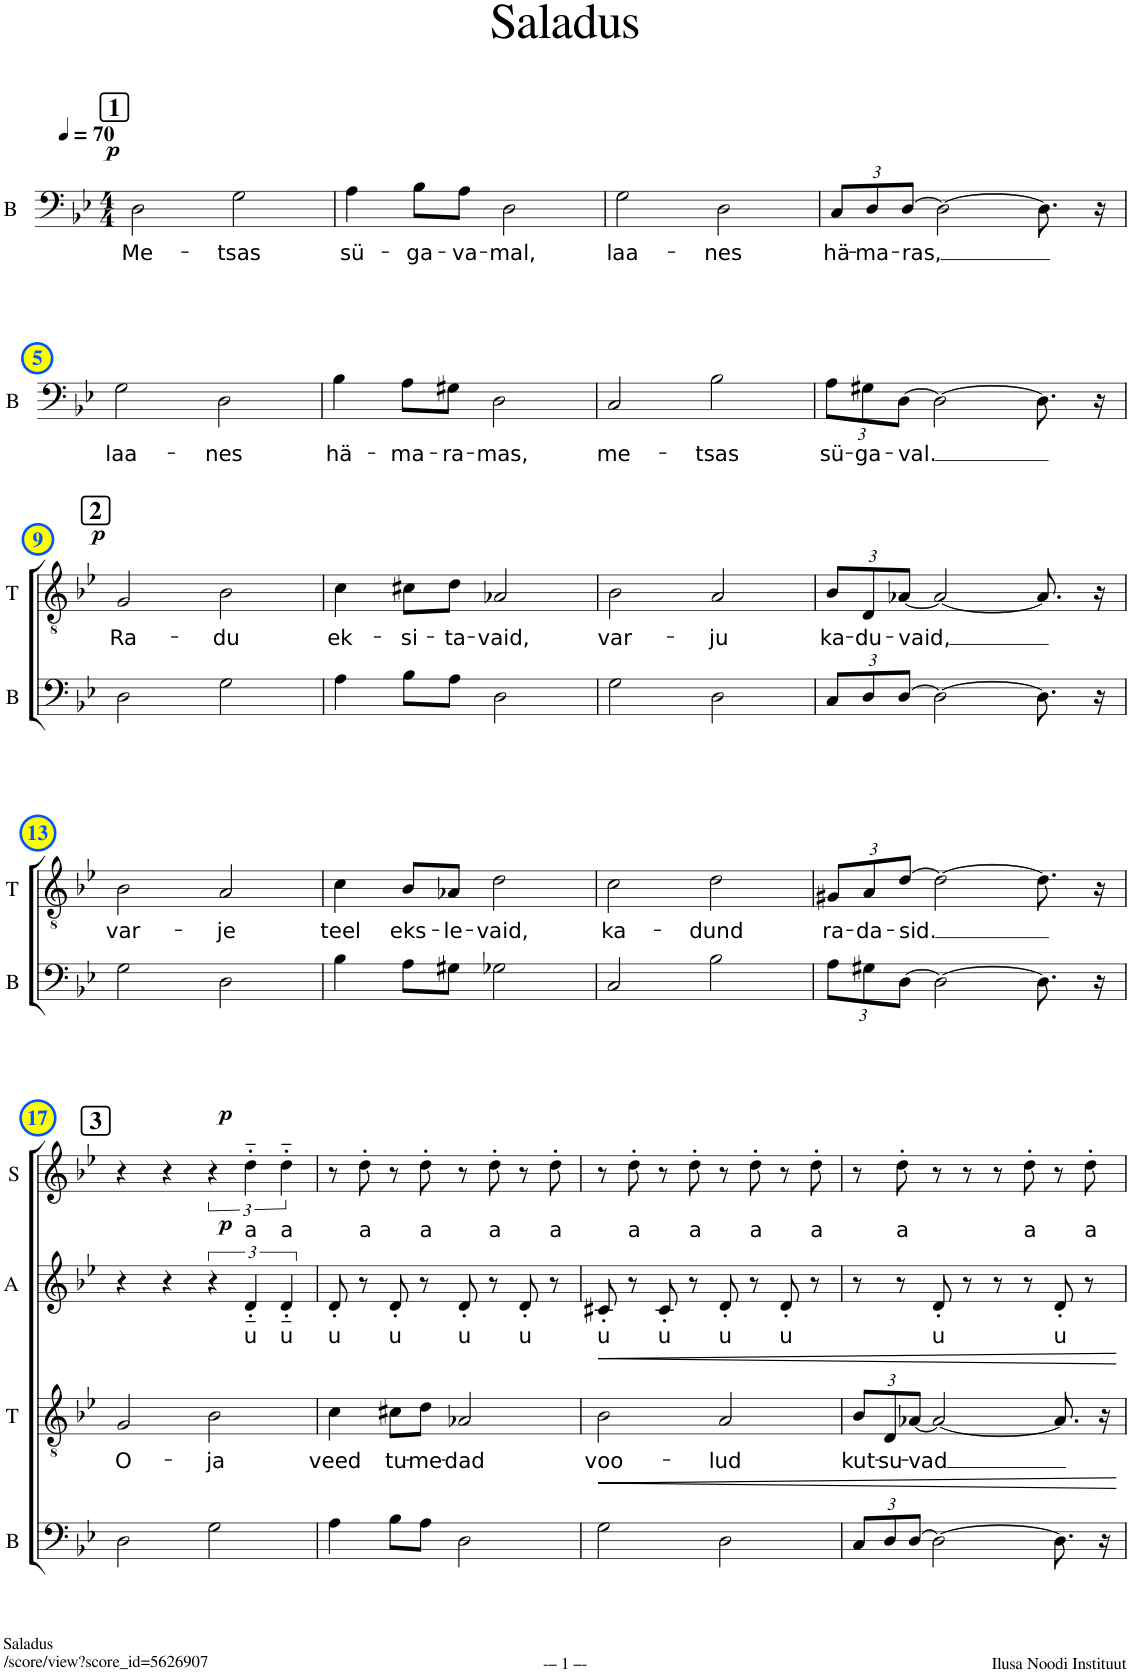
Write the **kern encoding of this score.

**kern	**text	**dynam	**kern	**text	**dynam	**kern	**text	**dynam	**kern	**text	**dynam
*part4	*part4	*part4	*part3	*part3	*part3	*part2	*part2	*part2	*part1	*part1	*part1
*staff4	*staff4	*staff4	*staff3	*staff3	*staff3	*staff2	*staff2	*staff2	*staff1	*staff1	*staff1
*I"B	*	*	*I"T	*	*	*I"A	*	*	*I"S	*	*
*I'B	*	*	*I'T	*	*	*I'A	*	*	*I'S	*	*
*clefF4	*	*	*clefGv2	*	*	*clefG2	*	*	*clefG2	*	*
*	*	*	*	*	*	*Trd1c2	*	*	*	*	*
*k[b-e-]	*	*	*k[b-e-]	*	*	*k[b-e-]	*	*	*k[b-e-]	*	*
*M4/4	*	*	*M4/4	*	*	*M4/4	*	*	*M4/4	*	*
*MM70	*	*	*MM70	*	*	*MM70	*	*	*MM70	*	*
!!LO:REH:place=s1:a:B:cj:fs=14:t=1
=1	=1	=1	=1	=1	=1	=1	=1	=1	=1	=1	=1
!	!LO:LY:b	!LO:DY:a	!	!	!	!	!	!	!	!	!
2D\	Me-	p	1r	.	.	1r	.	.	1r	.	.
!	!LO:LY:b	!	!	!	!	!	!	!	!	!	!
2G\	-tsas	.	.	.	.	.	.	.	.	.	.
=2	=2	=2	=2	=2	=2	=2	=2	=2	=2	=2	=2
!	!LO:LY:b	!	!	!	!	!	!	!	!	!	!
4A\	sü-	.	1r	.	.	1r	.	.	1r	.	.
!	!LO:LY:b	!	!	!	!	!	!	!	!	!	!
8B-\L	-ga-	.	.	.	.	.	.	.	.	.	.
!	!LO:LY:b	!	!	!	!	!	!	!	!	!	!
8A\J	-va-	.	.	.	.	.	.	.	.	.	.
!	!LO:LY:b	!	!	!	!	!	!	!	!	!	!
2D\	-mal,	.	.	.	.	.	.	.	.	.	.
=3	=3	=3	=3	=3	=3	=3	=3	=3	=3	=3	=3
!	!LO:LY:b	!	!	!	!	!	!	!	!	!	!
2G\	laa-	.	1r	.	.	1r	.	.	1r	.	.
!	!LO:LY:b	!	!	!	!	!	!	!	!	!	!
2D\	-nes	.	.	.	.	.	.	.	.	.	.
=4	=4	=4	=4	=4	=4	=4	=4	=4	=4	=4	=4
*Xbrackettup	*	*	*	*	*	*	*	*	*	*	*
!	!LO:LY:b	!	!	!	!	!	!	!	!	!	!
12C/L	hä-	.	1r	.	.	1r	.	.	1r	.	.
!	!LO:LY:b	!	!	!	!	!	!	!	!	!	!
12D/	-ma-	.	.	.	.	.	.	.	.	.	.
!	!LO:LY:b	!	!	!	!	!	!	!	!	!	!
[12D/J	-ras,	.	.	.	.	.	.	.	.	.	.
2D\_	.	.	.	.	.	.	.	.	.	.	.
8.D\]	.	.	.	.	.	.	.	.	.	.	.
16r	.	.	.	.	.	.	.	.	.	.	.
!!LO:LB:g=z
=5	=5	=5	=5	=5	=5	=5	=5	=5	=5	=5	=5
!	!LO:LY:b	!	!	!	!	!	!	!	!	!	!
2G\	laa-	.	1r	.	.	1r	.	.	1r	.	.
!	!LO:LY:b	!	!	!	!	!	!	!	!	!	!
2D\	-nes	.	.	.	.	.	.	.	.	.	.
=6	=6	=6	=6	=6	=6	=6	=6	=6	=6	=6	=6
!	!LO:LY:b	!	!	!	!	!	!	!	!	!	!
4B-\	hä-	.	1r	.	.	1r	.	.	1r	.	.
!	!LO:LY:b	!	!	!	!	!	!	!	!	!	!
8A\L	-ma-	.	.	.	.	.	.	.	.	.	.
!	!LO:LY:b	!	!	!	!	!	!	!	!	!	!
8G#X\J	-ra-	.	.	.	.	.	.	.	.	.	.
!	!LO:LY:b	!	!	!	!	!	!	!	!	!	!
2D\	-mas,	.	.	.	.	.	.	.	.	.	.
=7	=7	=7	=7	=7	=7	=7	=7	=7	=7	=7	=7
!	!LO:LY:b	!	!	!	!	!	!	!	!	!	!
2C/	me-	.	1r	.	.	1r	.	.	1r	.	.
!	!LO:LY:b	!	!	!	!	!	!	!	!	!	!
2B-\	-tsas	.	.	.	.	.	.	.	.	.	.
=8	=8	=8	=8	=8	=8	=8	=8	=8	=8	=8	=8
!	!LO:LY:b	!	!	!	!	!	!	!	!	!	!
12A\L	sü-	.	1r	.	.	1r	.	.	1r	.	.
!	!LO:LY:b	!	!	!	!	!	!	!	!	!	!
12G#X\	-ga-	.	.	.	.	.	.	.	.	.	.
!	!LO:LY:b	!	!	!	!	!	!	!	!	!	!
[12D\J	-val.	.	.	.	.	.	.	.	.	.	.
2D\_	.	.	.	.	.	.	.	.	.	.	.
8.D\]	.	.	.	.	.	.	.	.	.	.	.
16r	.	.	.	.	.	.	.	.	.	.	.
!!LO:LB:g=z
!!LO:REH:place=s1:a:B:cj:fs=14:t=2
=9	=9	=9	=9	=9	=9	=9	=9	=9	=9	=9	=9
!	!LO:LY:b	!	!	!LO:LY:b	!LO:DY:a	!	!	!	!	!	!
2D\	Ra-	.	2G/	Ra-	p	1r	.	.	1r	.	.
!	!LO:LY:b	!	!	!LO:LY:b	!	!	!	!	!	!	!
2G\	-du	.	2B-\	-du	.	.	.	.	.	.	.
=10	=10	=10	=10	=10	=10	=10	=10	=10	=10	=10	=10
!	!LO:LY:b	!	!	!LO:LY:b	!	!	!	!	!	!	!
4A\	ek-	.	4c\	ek-	.	1r	.	.	1r	.	.
!	!LO:LY:b	!	!	!LO:LY:b	!	!	!	!	!	!	!
8B-\L	-si-	.	8c#X\L	-si-	.	.	.	.	.	.	.
!	!LO:LY:b	!	!	!LO:LY:b	!	!	!	!	!	!	!
8A\J	-ta-	.	8d\J	-ta-	.	.	.	.	.	.	.
!	!LO:LY:b	!	!	!LO:LY:b	!	!	!	!	!	!	!
2D\	-vaid,	.	2A-X/	-vaid,	.	.	.	.	.	.	.
=11	=11	=11	=11	=11	=11	=11	=11	=11	=11	=11	=11
!	!LO:LY:b	!	!	!LO:LY:b	!	!	!	!	!	!	!
2G\	var-	.	2B-\	var-	.	1r	.	.	1r	.	.
!	!LO:LY:b	!	!	!LO:LY:b	!	!	!	!	!	!	!
2D\	-ju	.	2A/	-ju	.	.	.	.	.	.	.
=12	=12	=12	=12	=12	=12	=12	=12	=12	=12	=12	=12
!	!LO:LY:b	!	!	!	!	!	!	!	!	!	!
*	*	*	*Xbrackettup	*	*	*	*	*	*	*	*
!	!	!	!	!LO:LY:b	!	!	!	!	!	!	!
12C/L	ka-	.	12B-/L	ka-	.	1r	.	.	1r	.	.
!	!LO:LY:b	!	!	!LO:LY:b	!	!	!	!	!	!	!
12D/	-du-	.	12D/	-du-	.	.	.	.	.	.	.
!	!LO:LY:b	!	!	!LO:LY:b	!	!	!	!	!	!	!
[12D/J	-vaid,	.	[12A-X/J	-vaid,	.	.	.	.	.	.	.
2D\_	.	.	2A-/_	.	.	.	.	.	.	.	.
8.D\]	.	.	8.A-/]	.	.	.	.	.	.	.	.
16r	.	.	16r	.	.	.	.	.	.	.	.
!!LO:LB:g=z
=13	=13	=13	=13	=13	=13	=13	=13	=13	=13	=13	=13
!	!LO:LY:b	!	!	!LO:LY:b	!	!	!	!	!	!	!
2G\	var-	.	2B-\	var-	.	1r	.	.	1r	.	.
!	!LO:LY:b	!	!	!LO:LY:b	!	!	!	!	!	!	!
2D\	-je	.	2A/	-je	.	.	.	.	.	.	.
=14	=14	=14	=14	=14	=14	=14	=14	=14	=14	=14	=14
!	!LO:LY:b	!	!	!LO:LY:b	!	!	!	!	!	!	!
4B-\	teel	.	4c\	teel	.	1r	.	.	1r	.	.
!	!LO:LY:b	!	!	!LO:LY:b	!	!	!	!	!	!	!
8A\L	eks-	.	8B-/L	eks-	.	.	.	.	.	.	.
!	!LO:LY:b	!	!	!LO:LY:b	!	!	!	!	!	!	!
8G#X\J	-le-	.	8A-X/J	-le-	.	.	.	.	.	.	.
!	!LO:LY:b	!	!	!LO:LY:b	!	!	!	!	!	!	!
2G-X\	-vaid,	.	2d\	-vaid,	.	.	.	.	.	.	.
=15	=15	=15	=15	=15	=15	=15	=15	=15	=15	=15	=15
!	!LO:LY:b	!	!	!LO:LY:b	!	!	!	!	!	!	!
2C/	ka-	.	2c\	ka-	.	1r	.	.	1r	.	.
!	!LO:LY:b	!	!	!LO:LY:b	!	!	!	!	!	!	!
2B-\	-dund	.	2d\	-dund	.	.	.	.	.	.	.
=16	=16	=16	=16	=16	=16	=16	=16	=16	=16	=16	=16
!	!LO:LY:b	!	!	!LO:LY:b	!	!	!	!	!	!	!
12A\L	ra-	.	12G#X/L	ra-	.	1r	.	.	1r	.	.
!	!LO:LY:b	!	!	!LO:LY:b	!	!	!	!	!	!	!
12G#X\	-da-	.	12A/	-da-	.	.	.	.	.	.	.
!	!LO:LY:b	!	!	!LO:LY:b	!	!	!	!	!	!	!
[12D\J	-sid.	.	[12d/J	-sid.	.	.	.	.	.	.	.
2D\_	.	.	2d\_	.	.	.	.	.	.	.	.
8.D\]	.	.	8.d\]	.	.	.	.	.	.	.	.
16r	.	.	16r	.	.	.	.	.	.	.	.
!!LO:LB:g=z
!!LO:REH:place=s1:a:B:cj:fs=14:t=3
=17	=17	=17	=17	=17	=17	=17	=17	=17	=17	=17	=17
!	!	!	!	!LO:LY:b	!	!	!	!	!	!	!
2D\	.	.	2G/	O-	.	4r	.	.	4r	.	.
.	.	.	.	.	.	4r	.	.	4r	.	.
!	!	!	!	!LO:LY:b	!	!	!	!	!	!	!
2G\	.	.	2B-\	-ja	.	6r	.	.	6r	.	.
!	!	!	!	!	!	!	!LO:LY:b	!LO:DY:a	!	!LO:LY:b	!LO:DY:a
.	.	.	.	.	.	6d'~/	u	p	6dd'~\	a	p
!	!	!	!	!	!	!	!LO:LY:b	!	!	!LO:LY:b	!
.	.	.	.	.	.	6d'~/	u	.	6dd'~\	a	.
=18	=18	=18	=18	=18	=18	=18	=18	=18	=18	=18	=18
!	!	!	!	!LO:LY:b	!	!	!LO:LY:b	!	!	!	!
4A\	.	.	4c\	veed	.	8d'/	u	.	8r	.	.
!	!	!	!	!	!	!	!	!	!	!LO:LY:b	!
.	.	.	.	.	.	8r	.	.	8dd'\	a	.
!	!	!	!	!LO:LY:b	!	!	!LO:LY:b	!	!	!	!
8B-\L	.	.	8c#X\L	tu-	.	8d'/	u	.	8r	.	.
!	!	!	!	!LO:LY:b	!	!	!	!	!	!LO:LY:b	!
8A\J	.	.	8d\J	-me-	.	8r	.	.	8dd'\	a	.
!	!	!	!	!LO:LY:b	!	!	!LO:LY:b	!	!	!	!
2D\	.	.	2A-X/	-dad	.	8d'/	u	.	8r	.	.
!	!	!	!	!	!	!	!	!	!	!LO:LY:b	!
.	.	.	.	.	.	8r	.	.	8dd'\	a	.
!	!	!	!	!	!	!	!LO:LY:b	!	!	!	!
.	.	.	.	.	.	8d'/	u	.	8r	.	.
!	!	!	!	!	!	!	!	!	!	!LO:LY:b	!
.	.	.	.	.	.	8r	.	.	8dd'\	a	.
=19	=19	=19	=19	=19	=19	=19	=19	=19	=19	=19	=19
!	!	!LO:HP:b	!	!LO:LY:b	!LO:HP:b	!	!LO:LY:b	!	!	!	!
2G\	.	<	2B-\	voo-	<	8c#X'/	u	.	8r	.	.
!	!	!	!	!	!	!	!	!	!	!LO:LY:b	!
.	.	.	.	.	.	8r	.	.	8dd'\	a	.
!	!	!	!	!	!	!	!LO:LY:b	!	!	!	!
.	.	.	.	.	.	8c#'/	u	.	8r	.	.
!	!	!	!	!	!	!	!	!	!	!LO:LY:b	!
.	.	.	.	.	.	8r	.	.	8dd'\	a	.
!	!	!	!	!LO:LY:b	!	!	!LO:LY:b	!	!	!	!
2D\	.	.	2A/	-lud	.	8d'/	u	.	8r	.	.
!	!	!	!	!	!	!	!	!	!	!LO:LY:b	!
.	.	.	.	.	.	8r	.	.	8dd'\	a	.
!	!	!	!	!	!	!	!LO:LY:b	!	!	!	!
.	.	.	.	.	.	8d'/	u	.	8r	.	.
!	!	!	!	!	!	!	!	!	!	!LO:LY:b	!
.	.	.	.	.	.	8r	.	.	8dd'\	a	.
=20	=20	=20	=20	=20	=20	=20	=20	=20	=20	=20	=20
!	!	!	!	!LO:LY:b	!	!	!	!	!	!	!
12C/L	.	.	12B-/L	kut-	.	8r	.	.	8r	.	.
!	!	!	!	!LO:LY:b	!	!	!	!	!	!	!
12D/	.	.	12D/	-su-	.	.	.	.	.	.	.
!	!	!	!	!	!	!	!	!	!	!LO:LY:b	!
.	.	.	.	.	.	8r	.	.	8dd'\	a	.
!	!	!	!	!LO:LY:b	!	!	!	!	!	!	!
[12D/J	.	.	[12A-X/J	-vad	.	.	.	.	.	.	.
!	!	!	!	!	!	!	!LO:LY:b	!	!	!	!
2D\_	.	.	2A-/_	.	.	8d'/	u	.	8r	.	.
.	.	.	.	.	.	8r	.	.	8r	.	.
.	.	.	.	.	.	8r	.	.	8r	.	.
!	!	!	!	!	!	!	!	!	!	!LO:LY:b	!
.	.	.	.	.	.	8r	.	.	8dd'\	a	.
!	!	!	!	!	!	!	!LO:LY:b	!	!	!	!
8.D\]	.	.	8.A-/]	.	.	8d'/	u	.	8r	.	.
!	!	!	!	!	!	!	!	!	!	!LO:LY:b	!
.	.	.	.	.	.	8r	.	.	8dd'\	a	.
16r	.	.	16r	.	.	.	.	.	.	.	.
.	.	[	.	.	[	.	.	.	.	.	.
=	=	=	=	=	=	=	=	=	=	=	=
*-	*-	*-	*-	*-	*-	*-	*-	*-	*-	*-	*-
